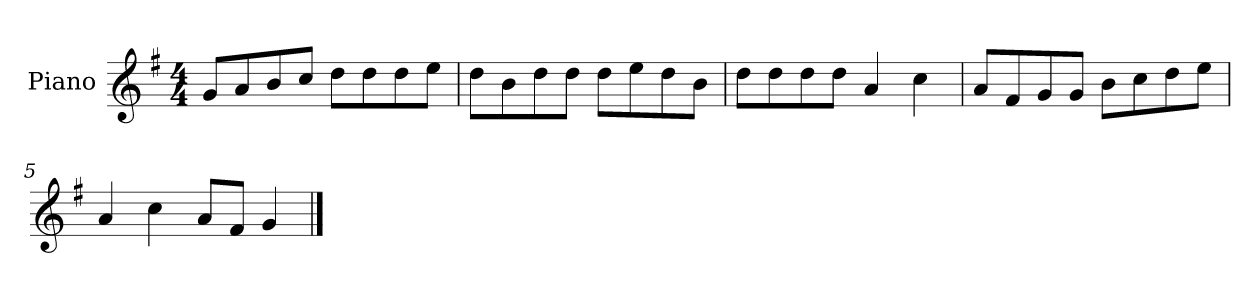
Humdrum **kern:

**kern
*part1
*staff1
*I"Piano
*I'P-no
*clefG2
*k[f#]
*M4/4
*MM90
=1
8g/L
8a/
8b/
8cc/J
8dd\L
8dd\
8dd\
8ee\J
=2
8dd\L
8b\
8dd\
8dd\J
8dd\L
8ee\
8dd\
8b\J
=3
8dd\L
8dd\
8dd\
8dd\J
4a/
4cc\
=4
8a/L
8f#/
8g/
8g/J
8b\L
8cc\
8dd\
8ee\J
=5
4a/
4cc\
8a/L
8f#/J
4g/
==
*-
